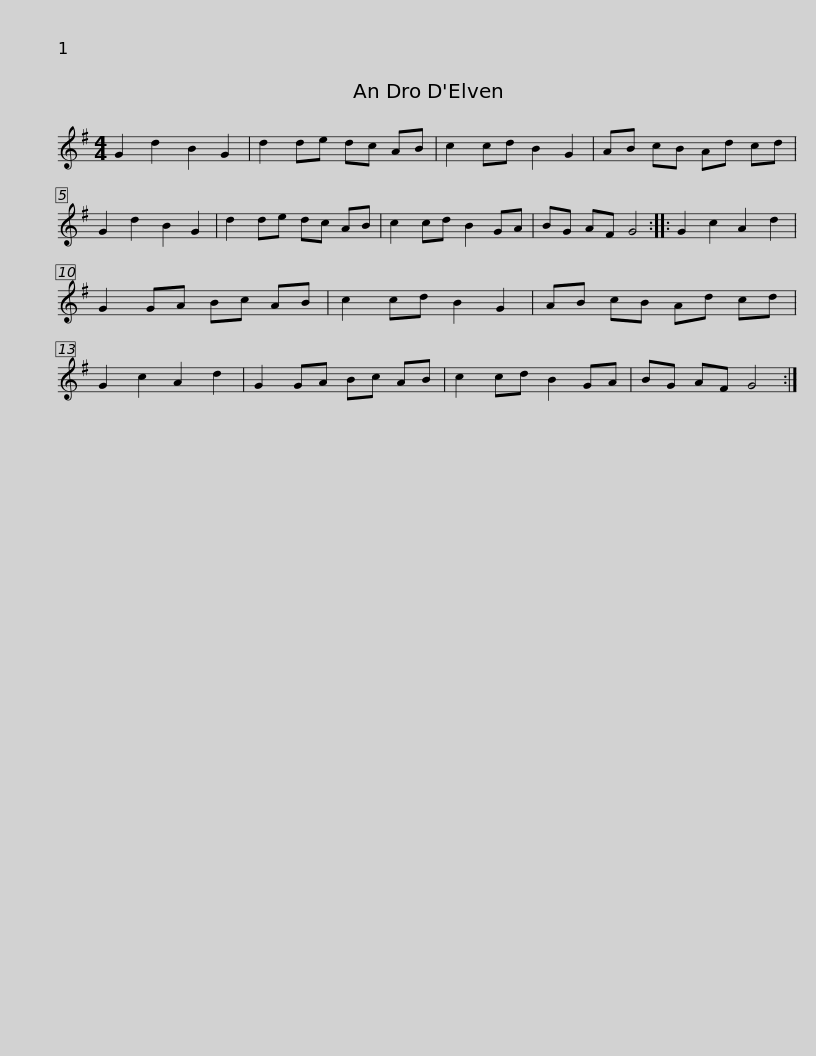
X:1
L:1/8
M:4/4
I:linebreak $
K:G
V:1 treble
V:1
 G2 d2 B2 G2 | d2 de dc AB | c2 cd B2 G2 | AB cB Ad cd | G2 d2 B2 G2 | %5
 d2 de dc AB | c2 cd B2 GA |$ BG AF G4 :: G2 c2 A2 d2 | G2 GA Bc AB | %10
 c2 cd B2 G2 | AB cB Ad cd | G2 c2 A2 d2 | G2 GA Bc AB |$ c2 cd B2 GA | %15
 BG AF G4 :| %16
